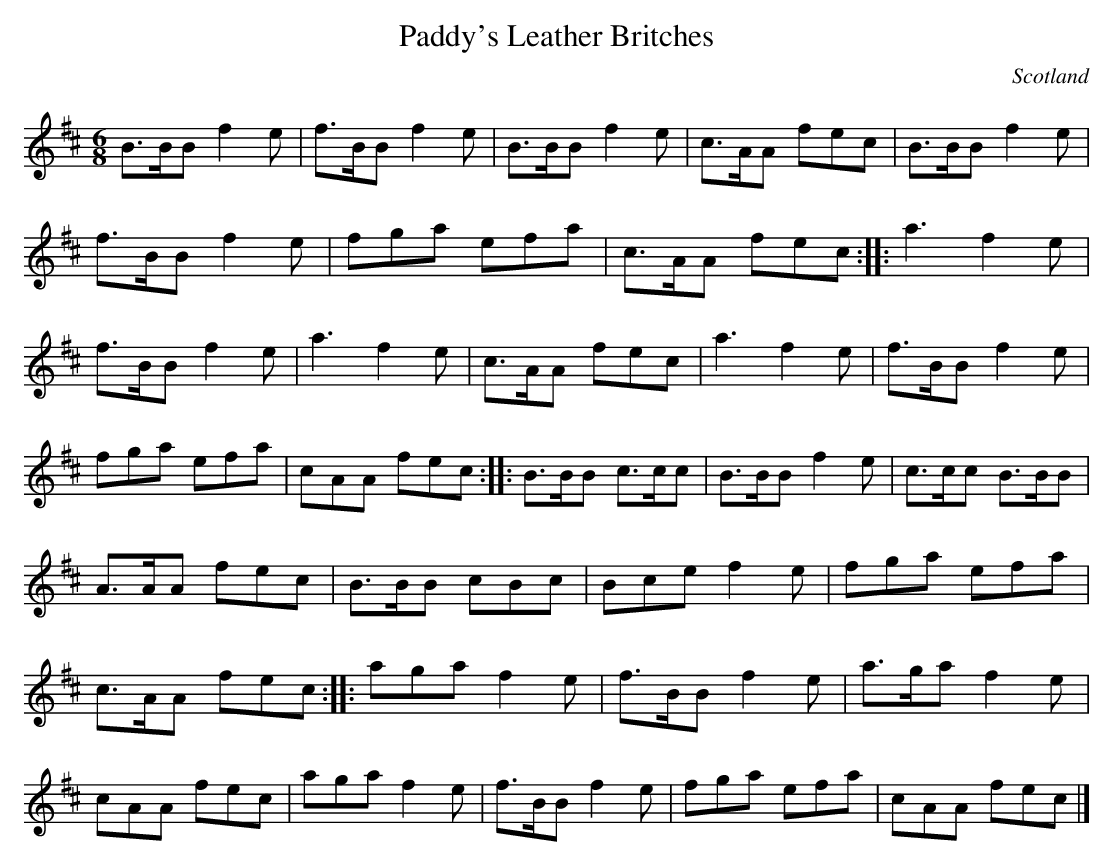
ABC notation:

X:1
T:Paddy's Leather Britches
M:6/8
O:Scotland
K:B minor
B>BB f2e|f>BB f2e|B>BB f2e|c>AA fec|\
B>BB f2e|f>BB f2e|fga efa|c>AA fec::\
a3 f2e|f>BB f2e|a3 f2e|c>AA fec|\
a3 f2e|f>BB f2e|fga efa|cAA fec::\
B>BB c>cc|B>BB f2e|c>cc B>BB|A>AA fec|\
B>BB cBc|Bce f2e|fga efa|c>AA fec::\
aga f2e|f>BB f2e|a>ga f2e|cAA fec|\
aga f2e|f>BB f2e|fga efa|cAA fec|]
